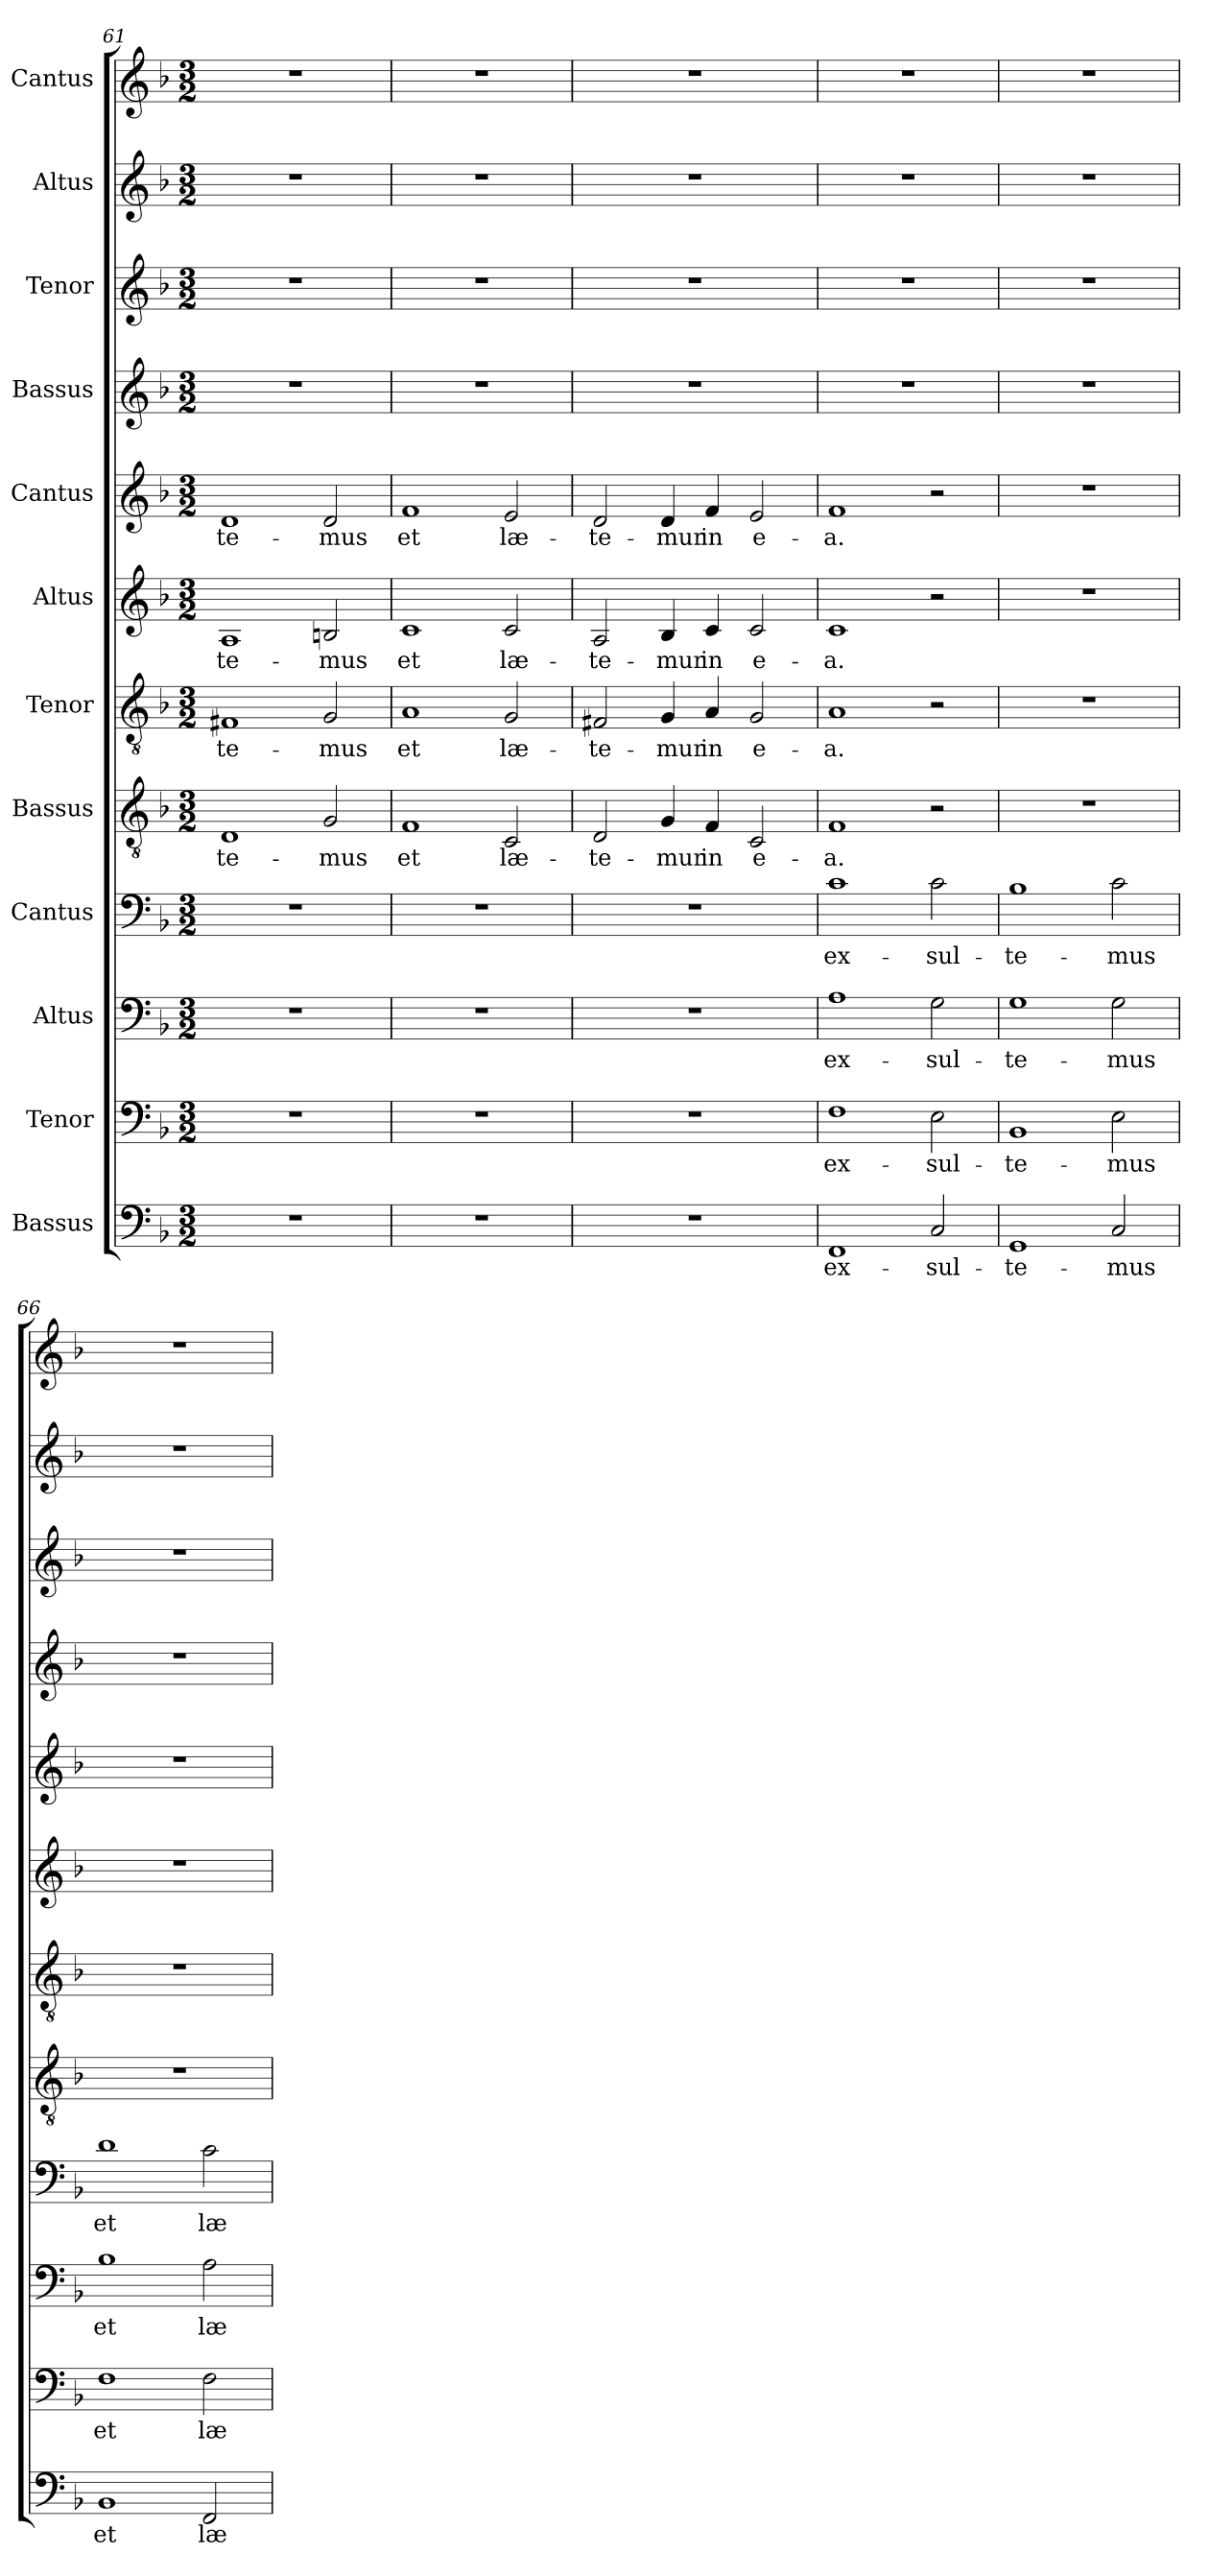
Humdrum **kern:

**kern	**text	**kern	**text	**kern	**text	**kern	**text	**kern	**text	**kern	**text	**kern	**text	**kern	**text	**kern	**kern	**kern	**kern
*part12	*part12	*part11	*part11	*part10	*part10	*part9	*part9	*part8	*part8	*part7	*part7	*part6	*part6	*part5	*part5	*part4	*part3	*part2	*part1
*staff12	*staff12	*staff11	*staff11	*staff10	*staff10	*staff9	*staff9	*staff8	*staff8	*staff7	*staff7	*staff6	*staff6	*staff5	*staff5	*staff4	*staff3	*staff2	*staff1
*I"Bassus	*	*I"Tenor	*	*I"Altus	*	*I"Cantus	*	*I"Bassus	*	*I"Tenor	*	*I"Altus	*	*I"Cantus	*	*I"Bassus	*I"Tenor	*I"Altus	*I"Cantus
*clefF4	*	*clefF4	*	*clefF4	*	*clefF4	*	*clefGv2	*	*clefGv2	*	*clefG2	*	*clefG2	*	*clefG2	*clefG2	*clefG2	*clefG2
*k[b-]	*	*k[b-]	*	*k[b-]	*	*k[b-]	*	*k[b-]	*	*k[b-]	*	*k[b-]	*	*k[b-]	*	*k[b-]	*k[b-]	*k[b-]	*k[b-]
*F:	*	*F:	*	*F:	*	*F:	*	*F:	*	*F:	*	*F:	*	*F:	*	*F:	*F:	*F:	*F:
*M3/2	*	*M3/2	*	*M3/2	*	*M3/2	*	*M3/2	*	*M3/2	*	*M3/2	*	*M3/2	*	*M3/2	*M3/2	*M3/2	*M3/2
=61	=61	=61	=61	=61	=61	=61	=61	=61	=61	=61	=61	=61	=61	=61	=61	=61	=61	=61	=61
!LO:N:vis=1	!	!LO:N:vis=1	!	!LO:N:vis=1	!	!LO:N:vis=1	!	!	!LO:LY:b:cj	!	!LO:LY:b:cj	!	!LO:LY:b:cj	!	!LO:LY:b:cj	!LO:N:vis=1	!LO:N:vis=1	!LO:N:vis=1	!LO:N:vis=1
1.r	.	1.r	.	1.r	.	1.r	.	1D	-te-	1F#X	-te-	1A	-te-	1d	-te-	1.r	1.r	1.r	1.r
!	!	!	!	!	!	!	!	!	!LO:LY:b:cj	!	!LO:LY:b:cj	!	!LO:LY:b:cj	!	!LO:LY:b:cj	!	!	!	!
.	.	.	.	.	.	.	.	2G/	-mus	2G/	-mus	2Bn/	-mus	2d/	-mus	.	.	.	.
!!LO:PB:g=z
=62	=62	=62	=62	=62	=62	=62	=62	=62	=62	=62	=62	=62	=62	=62	=62	=62	=62	=62	=62
!LO:N:vis=1	!	!LO:N:vis=1	!	!LO:N:vis=1	!	!LO:N:vis=1	!	!	!LO:LY:b:cj	!	!LO:LY:b:cj	!	!LO:LY:b:cj	!	!LO:LY:b:cj	!LO:N:vis=1	!LO:N:vis=1	!LO:N:vis=1	!LO:N:vis=1
1.r	.	1.r	.	1.r	.	1.r	.	1F	et	1A	et	1c	et	1f	et	1.r	1.r	1.r	1.r
!	!	!	!	!	!	!	!	!	!LO:LY:b:cj	!	!LO:LY:b:cj	!	!LO:LY:b:cj	!	!LO:LY:b:cj	!	!	!	!
.	.	.	.	.	.	.	.	2C/	læ-	2G/	læ-	2c/	læ-	2e/	læ-	.	.	.	.
=63	=63	=63	=63	=63	=63	=63	=63	=63	=63	=63	=63	=63	=63	=63	=63	=63	=63	=63	=63
!LO:N:vis=1	!	!LO:N:vis=1	!	!LO:N:vis=1	!	!LO:N:vis=1	!	!	!LO:LY:b:cj	!	!LO:LY:b:cj	!	!LO:LY:b:cj	!	!LO:LY:b:cj	!LO:N:vis=1	!LO:N:vis=1	!LO:N:vis=1	!LO:N:vis=1
1.r	.	1.r	.	1.r	.	1.r	.	2D/	-te-	2F#X/	-te-	2A/	-te-	2d/	-te-	1.r	1.r	1.r	1.r
!	!	!	!	!	!	!	!	!	!LO:LY:b:cj	!	!LO:LY:b:cj	!	!LO:LY:b:cj	!	!LO:LY:b:cj	!	!	!	!
.	.	.	.	.	.	.	.	4G/	-mur	4G/	-mur	4B-/	-mur	4d/	-mur	.	.	.	.
!	!	!	!	!	!	!	!	!	!LO:LY:b:cj	!	!LO:LY:b:cj	!	!LO:LY:b:cj	!	!LO:LY:b:cj	!	!	!	!
.	.	.	.	.	.	.	.	4F/	in	4A/	in	4c/	in	4f/	in	.	.	.	.
!	!	!	!	!	!	!	!	!	!LO:LY:b:cj	!	!LO:LY:b:cj	!	!LO:LY:b:cj	!	!LO:LY:b:cj	!	!	!	!
.	.	.	.	.	.	.	.	2C/	e-	2G/	e-	2c/	e-	2e/	e-	.	.	.	.
=64	=64	=64	=64	=64	=64	=64	=64	=64	=64	=64	=64	=64	=64	=64	=64	=64	=64	=64	=64
!	!LO:LY:b:cj	!	!LO:LY:b:cj	!	!LO:LY:b:cj	!	!LO:LY:b:cj	!	!LO:LY:b:cj	!	!LO:LY:b:cj	!	!LO:LY:b:cj	!	!LO:LY:b:cj	!LO:N:vis=1	!LO:N:vis=1	!LO:N:vis=1	!LO:N:vis=1
1FF	ex-	1F	ex-	1A	ex-	1c	ex-	1F	-a.	1A	-a.	1c	-a.	1f	-a.	1.r	1.r	1.r	1.r
!	!LO:LY:b:cj	!	!LO:LY:b:cj	!	!LO:LY:b:cj	!	!LO:LY:b:cj	!	!	!	!	!	!	!	!	!	!	!	!
2C/	-sul-	2E\	-sul-	2G\	-sul-	2c\	-sul-	2r	.	2r	.	2r	.	2r	.	.	.	.	.
=65	=65	=65	=65	=65	=65	=65	=65	=65	=65	=65	=65	=65	=65	=65	=65	=65	=65	=65	=65
!	!LO:LY:b:cj	!	!LO:LY:b:cj	!	!LO:LY:b:cj	!	!LO:LY:b:cj	!LO:N:vis=1	!	!LO:N:vis=1	!	!LO:N:vis=1	!	!LO:N:vis=1	!	!LO:N:vis=1	!LO:N:vis=1	!LO:N:vis=1	!LO:N:vis=1
1GG	-te-	1BB-	-te-	1G	-te-	1B-	-te-	1.r	.	1.r	.	1.r	.	1.r	.	1.r	1.r	1.r	1.r
!	!LO:LY:b:cj	!	!LO:LY:b:cj	!	!LO:LY:b:cj	!	!LO:LY:b:cj	!	!	!	!	!	!	!	!	!	!	!	!
2C/	-mus	2E\	-mus	2G\	-mus	2c\	-mus	.	.	.	.	.	.	.	.	.	.	.	.
=66	=66	=66	=66	=66	=66	=66	=66	=66	=66	=66	=66	=66	=66	=66	=66	=66	=66	=66	=66
!	!LO:LY:b:cj	!	!LO:LY:b:cj	!	!LO:LY:b:cj	!	!LO:LY:b:cj	!LO:N:vis=1	!	!LO:N:vis=1	!	!LO:N:vis=1	!	!LO:N:vis=1	!	!LO:N:vis=1	!LO:N:vis=1	!LO:N:vis=1	!LO:N:vis=1
1BB-	et	1F	et	1B-	et	1d	et	1.r	.	1.r	.	1.r	.	1.r	.	1.r	1.r	1.r	1.r
!	!LO:LY:b:cj	!	!LO:LY:b:cj	!	!LO:LY:b:cj	!	!LO:LY:b:cj	!	!	!	!	!	!	!	!	!	!	!	!
2FF/	læ-	2F\	læ-	2A\	læ-	2c\	læ-	.	.	.	.	.	.	.	.	.	.	.	.
=	=	=	=	=	=	=	=	=	=	=	=	=	=	=	=	=	=	=	=
*-	*-	*-	*-	*-	*-	*-	*-	*-	*-	*-	*-	*-	*-	*-	*-	*-	*-	*-	*-
